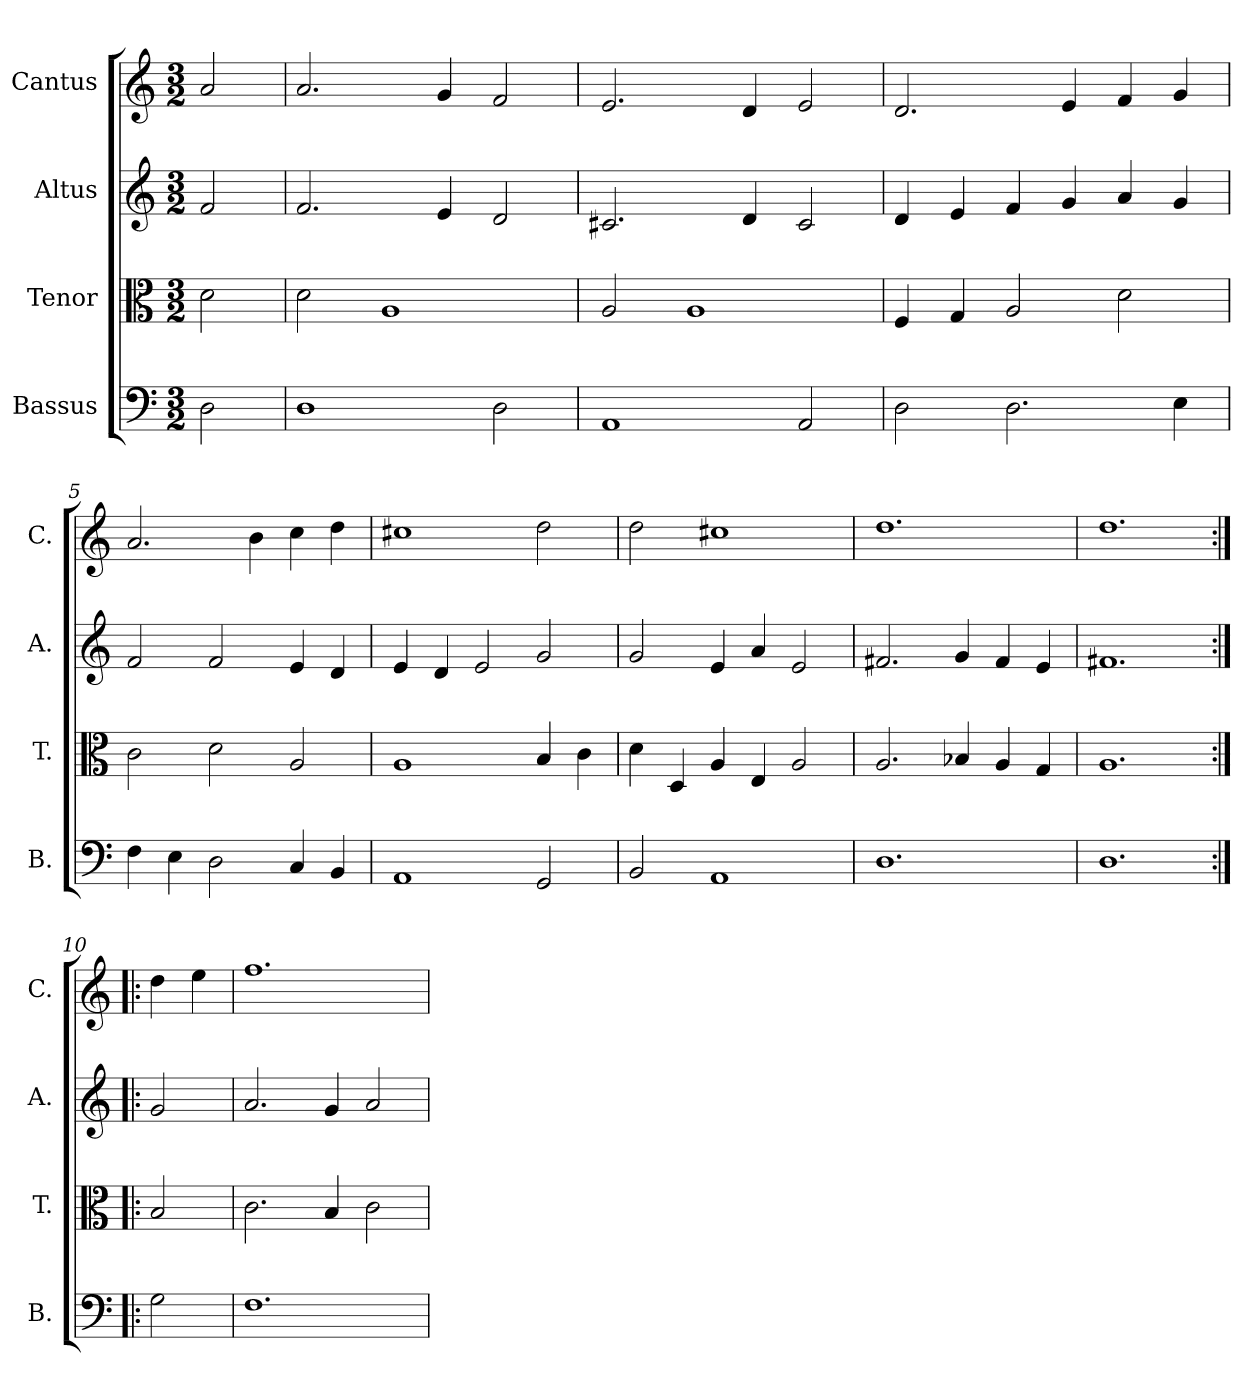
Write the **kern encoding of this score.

**kern	**kern	**kern	**kern
*part4	*part3	*part2	*part1
*staff4	*staff3	*staff2	*staff1
*I"Bassus	*I"Tenor	*I"Altus	*I"Cantus
*I'B.	*I'T.	*I'A.	*I'C.
*clefF4	*clefC3	*clefG2	*clefG2
*k[]	*k[]	*k[]	*k[]
*C:	*C:	*C:	*C:
*M3/2	*M3/2	*M3/2	*M3/2
=1	=1	=1	=1
2D\	2d\	2f/	2a/
=2	=2	=2	=2
1D\	2d\	2.f/	2.a/
.	1A/	.	.
.	.	4e/	4g/
2D\	.	2d/	2f/
=3	=3	=3	=3
1AA/	2A/	2.c#X/	2.e/
.	1A/	.	.
.	.	4d/	4d/
2AA/	.	2c#/	2e/
=4	=4	=4	=4
2D\	4F/	4d/	2.d/
.	4G/	4e/	.
2.D\	2A/	4f/	.
.	.	4g/	4e/
.	2d\	4a/	4f/
4E\	.	4g/	4g/
=5	=5	=5	=5
4F\	2c\	2f/	2.a/
4E\	.	.	.
2D\	2d\	2f/	.
.	.	.	4b\
4C/	2A/	4e/	4cc\
4BB/	.	4d/	4dd\
=6	=6	=6	=6
1AA/	1A/	4e/	1cc#X\
.	.	4d/	.
.	.	2e/	.
2GG/	4B/	2g/	2dd\
.	4c\	.	.
=7	=7	=7	=7
2BB/	4d\	2g/	2dd\
.	4D/	.	.
1AA/	4A/	4e/	1cc#X\
.	4E/	4a/	.
.	2A/	2e/	.
=8	=8	=8	=8
1.D\	2.A/	2.f#X/	1.dd\
.	4B-X/	4g/	.
.	4A/	4f#/	.
.	4G/	4e/	.
=9	=9	=9	=9
1.D\	1.A/	1.f#X/	1.dd\
=10:|!|:	=10:|!|:	=10:|!|:	=10:|!|:
2G\	2B/	2g/	4dd\
.	.	.	4ee\
!!LO:LB:g=z
=11	=11	=11	=11
1.F\	2.c\	2.a/	1.ff\
.	4B/	4g/	.
.	2c\	2a/	.
=	=	=	=
*-	*-	*-	*-
